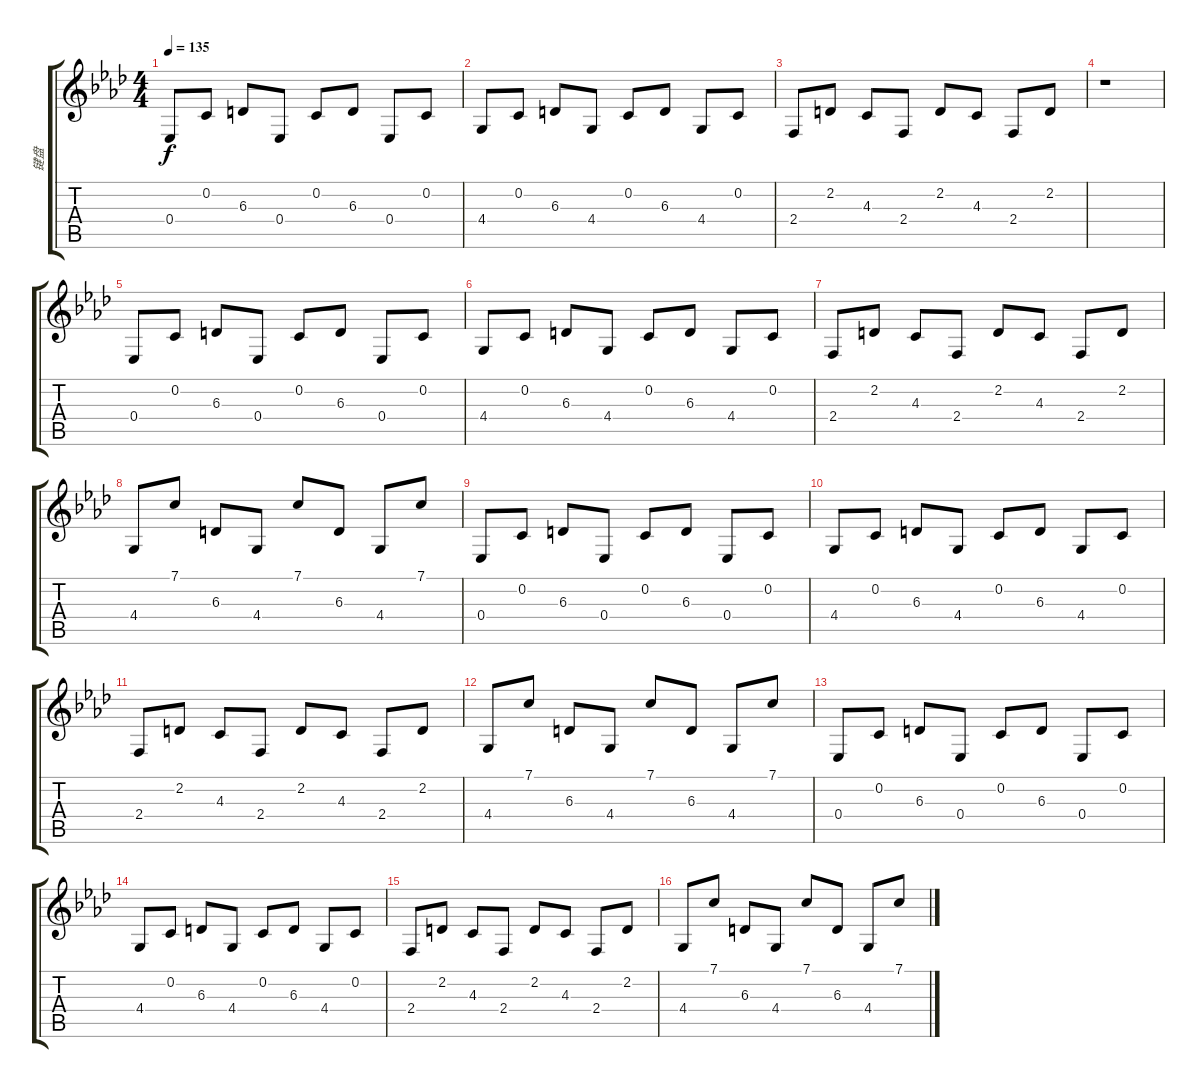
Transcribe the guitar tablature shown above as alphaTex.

\track ("键盘" "键盘") {instrument brightacousticpiano}
\staff {score tabs}
\tuning (F4 C4 Ab3 Eb3 Bb2 F2) {hide}
\ts (4 4)
\tempo 135
\clef g2
\ks ab
0.4.8{dy f} 0.2.8 6.3.8 0.4.8 0.2.8 6.3.8 0.4.8 0.2.8 |
4.4.8 0.2.8 6.3.8 4.4.8 0.2.8 6.3.8 4.4.8 0.2.8 |
2.4.8 2.2.8 4.3.8 2.4.8 2.2.8 4.3.8 2.4.8 2.2.8 |
r.1 |
0.4.8 0.2.8 6.3.8 0.4.8 0.2.8 6.3.8 0.4.8 0.2.8 |
4.4.8 0.2.8 6.3.8 4.4.8 0.2.8 6.3.8 4.4.8 0.2.8 |
2.4.8 2.2.8 4.3.8 2.4.8 2.2.8 4.3.8 2.4.8 2.2.8 |
4.4.8 7.1.8 6.3.8 4.4.8 7.1.8 6.3.8 4.4.8 7.1.8 |
0.4.8 0.2.8 6.3.8 0.4.8 0.2.8 6.3.8 0.4.8 0.2.8 |
4.4.8 0.2.8 6.3.8 4.4.8 0.2.8 6.3.8 4.4.8 0.2.8 |
2.4.8 2.2.8 4.3.8 2.4.8 2.2.8 4.3.8 2.4.8 2.2.8 |
4.4.8 7.1.8 6.3.8 4.4.8 7.1.8 6.3.8 4.4.8 7.1.8 |
0.4.8 0.2.8 6.3.8 0.4.8 0.2.8 6.3.8 0.4.8 0.2.8 |
4.4.8 0.2.8 6.3.8 4.4.8 0.2.8 6.3.8 4.4.8 0.2.8 |
2.4.8 2.2.8 4.3.8 2.4.8 2.2.8 4.3.8 2.4.8 2.2.8 |
4.4.8 7.1.8 6.3.8 4.4.8 7.1.8 6.3.8 4.4.8 7.1.8
